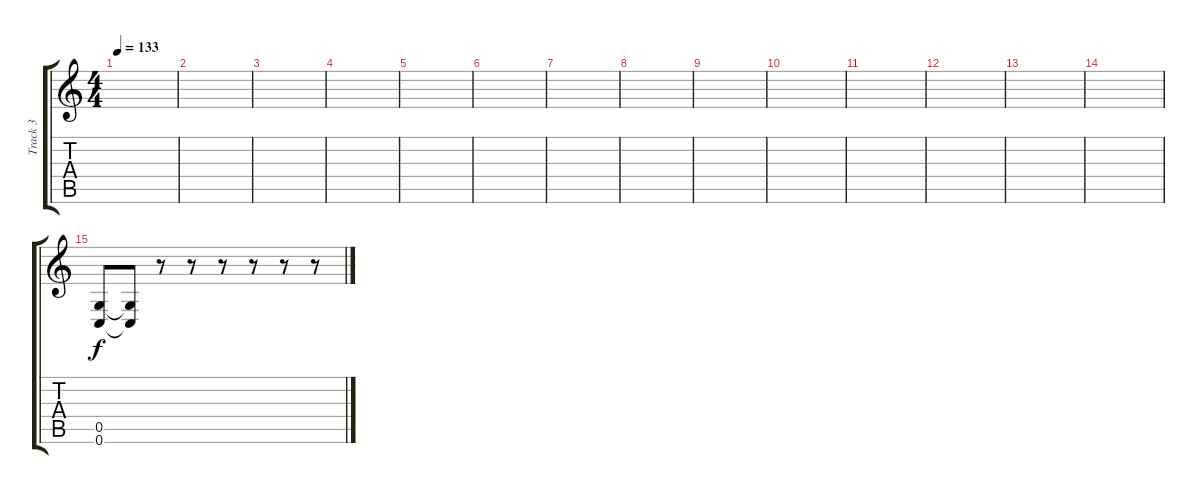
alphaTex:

\track ("Track 3" "Track 3") {instrument distortionguitar}
\staff {score tabs}
\tuning (D4 A3 F3 C3 G2 C2) {hide}
\ts (4 4)
\tempo 133
\clef g2
\ks c
|
|
|
|
|
|
|
|
|
|
|
|
|
|
(0.5 0.6).8 (0.5{t} 0.6{t}).8 r.8 r.8 r.8 r.8 r.8 r.8
